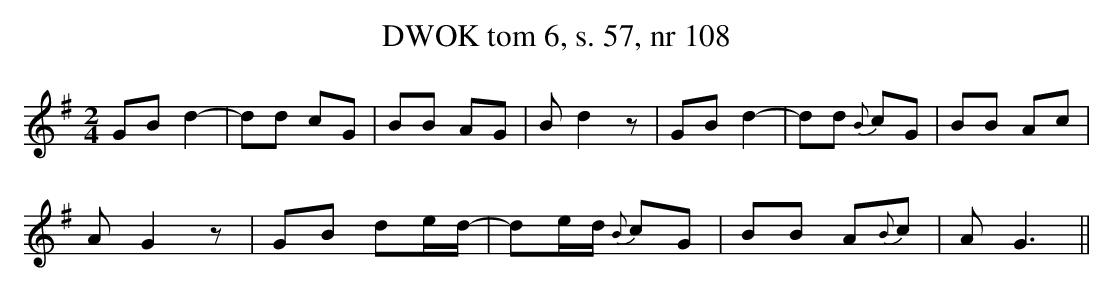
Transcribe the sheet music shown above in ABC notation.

X:1
T:DWOK tom 6, s. 57, nr 108
L:1/16
M:2/4
K:G
G2B2 d4-|d2d2 c2G2|B2B2 A2G2|B2d4z2|G2B2 d4-|d2d2 {B }c2G2|B2B2 A2c2|
A2G4z2|G2B2 d2ed-|d2ed {B }c2G2|B2B2 A2{B}c2|A2G6||
